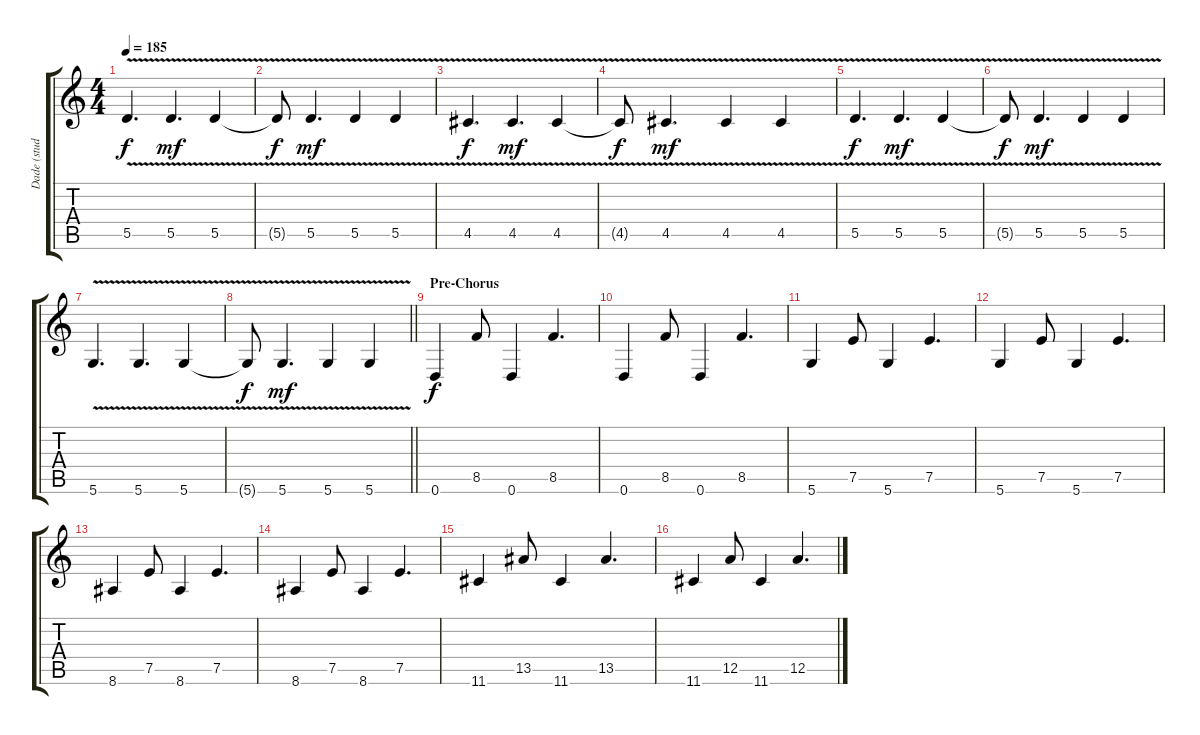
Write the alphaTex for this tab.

\track ("Dade (studio guitar)" "Dade (stud") {instrument overdrivenguitar}
\staff {score tabs}
\tuning (E4 B3 G3 D3 A2 D2) {hide}
\ts (4 4)
\tempo 185
\clef g2
\ks c
5.5{v}.4{d dy f} 5.5{v}.4{d dy mf} 5.5{v}.4 |
5.5{t}.8{dy f} 5.5{v}.4{d dy mf} 5.5{v}.4 5.5{v}.4 |
4.5{v}.4{d dy f} 4.5{v}.4{d dy mf} 4.5{v}.4 |
4.5{t}.8{dy f} 4.5{v}.4{d dy mf} 4.5{v}.4 4.5{v}.4 |
5.5{v}.4{d dy f} 5.5{v}.4{d dy mf} 5.5{v}.4 |
5.5{t}.8{dy f} 5.5{v}.4{d dy mf} 5.5{v}.4 5.5{v}.4 |
5.6{v}.4{d} 5.6{v}.4{d} 5.6{v}.4 |
\barLineRight lightlight
5.6{t}.8{dy f} 5.6{v}.4{d dy mf} 5.6{v}.4 5.6{v}.4 |
\section ("" "Pre-Chorus")
0.6.4{dy f} 8.5.8 0.6.4 8.5.4{d} |
0.6.4 8.5.8 0.6.4 8.5.4{d} |
5.6.4 7.5.8 5.6.4 7.5.4{d} |
5.6.4 7.5.8 5.6.4 7.5.4{d} |
8.6.4 7.5.8 8.6.4 7.5.4{d} |
8.6.4 7.5.8 8.6.4 7.5.4{d} |
11.6.4 13.5.8 11.6.4 13.5.4{d} |
11.6.4 12.5.8 11.6.4 12.5.4{d}
